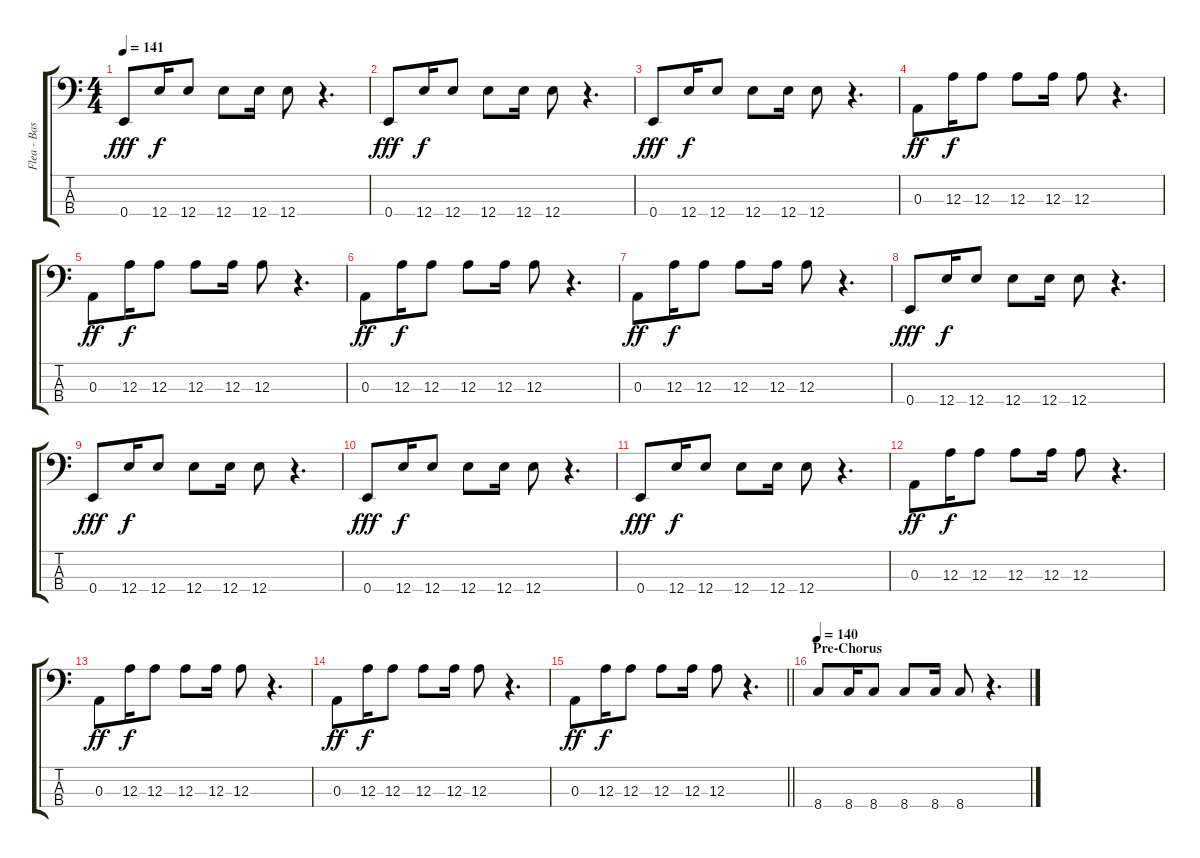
\track ("Flea - Bass" "Flea - Bas") {instrument electricbassfinger}
\staff {score tabs}
\tuning (G2 D2 A1 E1) {hide}
\ts (4 4)
\tempo 141
\clef f4
\ks c
0.4.8{dy fff} 12.4.16{dy f} 12.4.8 12.4.8 12.4.16 12.4.8 r.4{d} |
0.4.8{dy fff} 12.4.16{dy f} 12.4.8 12.4.8 12.4.16 12.4.8 r.4{d} |
0.4.8{dy fff} 12.4.16{dy f} 12.4.8 12.4.8 12.4.16 12.4.8 r.4{d} |
0.3.8{dy ff} 12.3.16{dy f} 12.3.8 12.3.8 12.3.16 12.3.8 r.4{d} |
0.3.8{dy ff} 12.3.16{dy f} 12.3.8 12.3.8 12.3.16 12.3.8 r.4{d} |
0.3.8{dy ff} 12.3.16{dy f} 12.3.8 12.3.8 12.3.16 12.3.8 r.4{d} |
0.3.8{dy ff} 12.3.16{dy f} 12.3.8 12.3.8 12.3.16 12.3.8 r.4{d} |
0.4.8{dy fff} 12.4.16{dy f} 12.4.8 12.4.8 12.4.16 12.4.8 r.4{d} |
0.4.8{dy fff} 12.4.16{dy f} 12.4.8 12.4.8 12.4.16 12.4.8 r.4{d} |
0.4.8{dy fff} 12.4.16{dy f} 12.4.8 12.4.8 12.4.16 12.4.8 r.4{d} |
0.4.8{dy fff} 12.4.16{dy f} 12.4.8 12.4.8 12.4.16 12.4.8 r.4{d} |
0.3.8{dy ff} 12.3.16{dy f} 12.3.8 12.3.8 12.3.16 12.3.8 r.4{d} |
0.3.8{dy ff} 12.3.16{dy f} 12.3.8 12.3.8 12.3.16 12.3.8 r.4{d} |
0.3.8{dy ff} 12.3.16{dy f} 12.3.8 12.3.8 12.3.16 12.3.8 r.4{d} |
\barLineRight lightlight
0.3.8{dy ff} 12.3.16{dy f} 12.3.8 12.3.8 12.3.16 12.3.8 r.4{d} |
\section ("" "Pre-Chorus")
\tempo 140
8.4.8 8.4.16 8.4.8 8.4.8 8.4.16 8.4.8 r.4{d}
